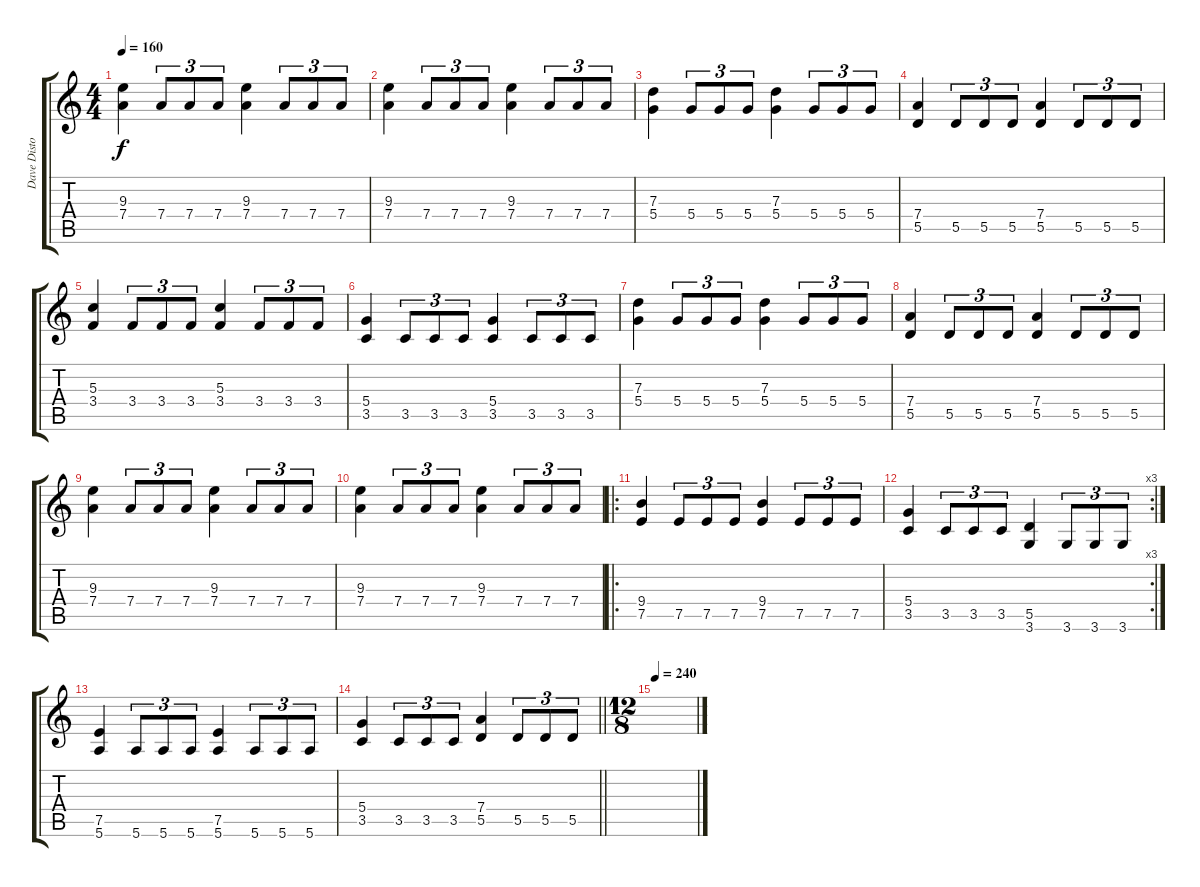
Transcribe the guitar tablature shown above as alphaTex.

\track ("Dave Distortion (Guitar Distortion)" "Dave Disto") {instrument distortionguitar}
\staff {score tabs}
\tuning (E4 B3 G3 D3 A2 E2) {hide}
\ts (4 4)
\tempo 160
\clef g2
\ks c
(9.3 7.4).4{dy f} 7.4.8{tu (3 2)} 7.4.8{tu (3 2)} 7.4.8{tu (3 2)} (9.3 7.4).4 7.4.8{tu (3 2)} 7.4.8{tu (3 2)} 7.4.8{tu (3 2)} |
(9.3 7.4).4 7.4.8{tu (3 2)} 7.4.8{tu (3 2)} 7.4.8{tu (3 2)} (9.3 7.4).4 7.4.8{tu (3 2)} 7.4.8{tu (3 2)} 7.4.8{tu (3 2)} |
(7.3 5.4).4 5.4.8{tu (3 2)} 5.4.8{tu (3 2)} 5.4.8{tu (3 2)} (7.3 5.4).4 5.4.8{tu (3 2)} 5.4.8{tu (3 2)} 5.4.8{tu (3 2)} |
(7.4 5.5).4 5.5.8{tu (3 2)} 5.5.8{tu (3 2)} 5.5.8{tu (3 2)} (7.4 5.5).4 5.5.8{tu (3 2)} 5.5.8{tu (3 2)} 5.5.8{tu (3 2)} |
(5.3 3.4).4 3.4.8{tu (3 2)} 3.4.8{tu (3 2)} 3.4.8{tu (3 2)} (5.3 3.4).4 3.4.8{tu (3 2)} 3.4.8{tu (3 2)} 3.4.8{tu (3 2)} |
(5.4 3.5).4 3.5.8{tu (3 2)} 3.5.8{tu (3 2)} 3.5.8{tu (3 2)} (5.4 3.5).4 3.5.8{tu (3 2)} 3.5.8{tu (3 2)} 3.5.8{tu (3 2)} |
(7.3 5.4).4 5.4.8{tu (3 2)} 5.4.8{tu (3 2)} 5.4.8{tu (3 2)} (7.3 5.4).4 5.4.8{tu (3 2)} 5.4.8{tu (3 2)} 5.4.8{tu (3 2)} |
(7.4 5.5).4 5.5.8{tu (3 2)} 5.5.8{tu (3 2)} 5.5.8{tu (3 2)} (7.4 5.5).4 5.5.8{tu (3 2)} 5.5.8{tu (3 2)} 5.5.8{tu (3 2)} |
(9.3 7.4).4 7.4.8{tu (3 2)} 7.4.8{tu (3 2)} 7.4.8{tu (3 2)} (9.3 7.4).4 7.4.8{tu (3 2)} 7.4.8{tu (3 2)} 7.4.8{tu (3 2)} |
(9.3 7.4).4 7.4.8{tu (3 2)} 7.4.8{tu (3 2)} 7.4.8{tu (3 2)} (9.3 7.4).4 7.4.8{tu (3 2)} 7.4.8{tu (3 2)} 7.4.8{tu (3 2)} |
\ro
(9.4 7.5).4 7.5.8{tu (3 2)} 7.5.8{tu (3 2)} 7.5.8{tu (3 2)} (9.4 7.5).4 7.5.8{tu (3 2)} 7.5.8{tu (3 2)} 7.5.8{tu (3 2)} |
\rc 3
(5.4 3.5).4 3.5.8{tu (3 2)} 3.5.8{tu (3 2)} 3.5.8{tu (3 2)} (5.5 3.6).4 3.6.8{tu (3 2)} 3.6.8{tu (3 2)} 3.6.8{tu (3 2)} |
(7.5 5.6).4 5.6.8{tu (3 2)} 5.6.8{tu (3 2)} 5.6.8{tu (3 2)} (7.5 5.6).4 5.6.8{tu (3 2)} 5.6.8{tu (3 2)} 5.6.8{tu (3 2)} |
\barLineRight lightlight
(5.4 3.5).4 3.5.8{tu (3 2)} 3.5.8{tu (3 2)} 3.5.8{tu (3 2)} (7.4 5.5).4 5.5.8{tu (3 2)} 5.5.8{tu (3 2)} 5.5.8{tu (3 2)} |
\ts (12 8)
\tempo 240
